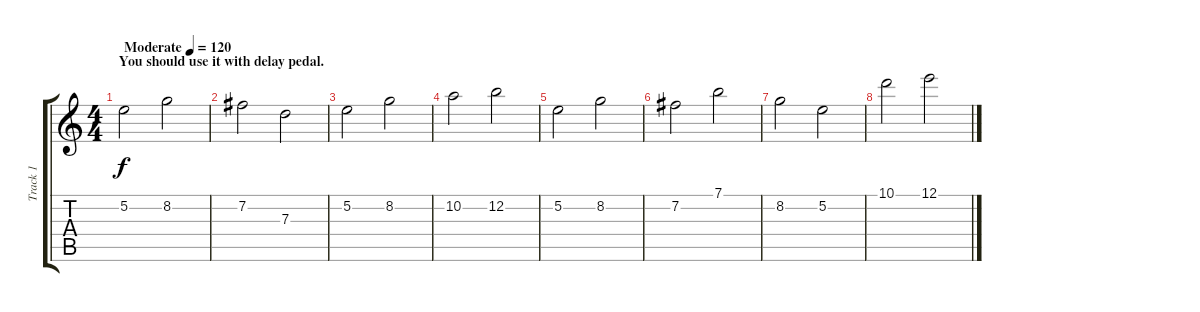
\track ("Track 1" "Track 1") {instrument acousticguitarsteel}
\staff {score tabs}
\tuning (E4 B3 G3 D3 A2 E2) {hide}
\ts (4 4)
\section ("" "You should use it with delay pedal.")
\tempo (120 "Moderate")
\clef g2
\ks c
5.2.2{dy f instrument acousticguitarsteel} 8.2.2 |
7.2.2 7.3.2 |
5.2.2 8.2.2 |
10.2.2 12.2.2 |
5.2.2 8.2.2 |
7.2.2 7.1.2 |
8.2.2 5.2.2 |
10.1.2 12.1.2
